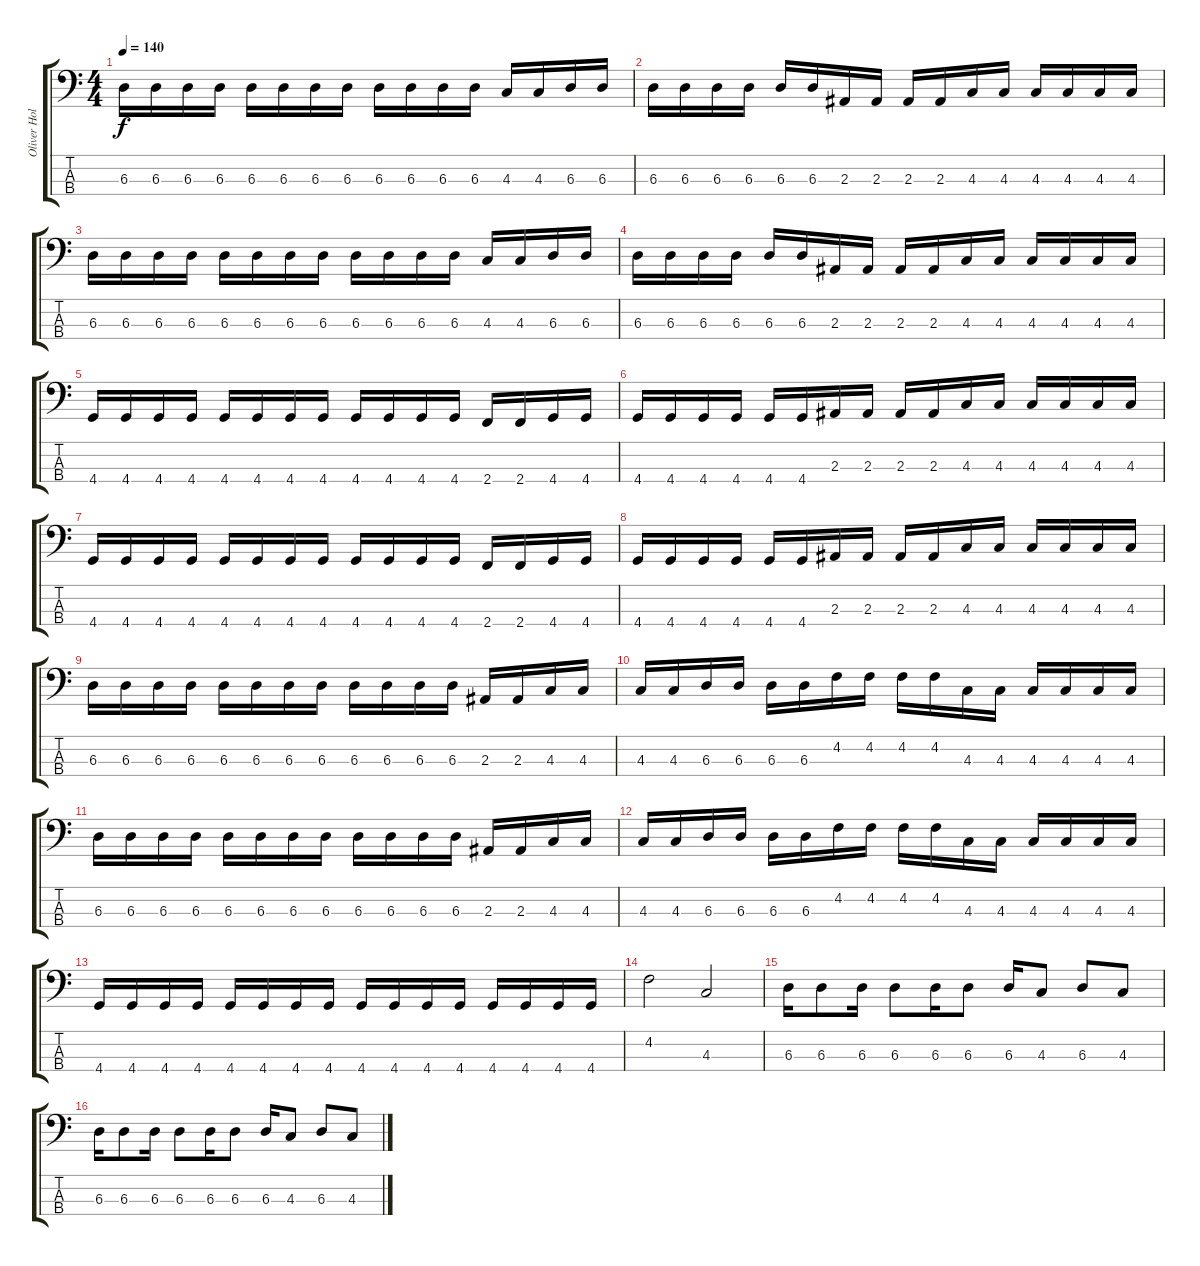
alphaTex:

\track ("Oliver Holzwarth" "Oliver Hol") {instrument electricbasspick}
\staff {score tabs}
\tuning (Gb2 Db2 Ab1 Eb1) {hide}
\ts (4 4)
\tempo 140
\clef f4
\ks c
6.3.16{dy f} 6.3.16 6.3.16 6.3.16 6.3.16 6.3.16 6.3.16 6.3.16 6.3.16 6.3.16 6.3.16 6.3.16 4.3.16 4.3.16 6.3.16 6.3.16 |
6.3.16 6.3.16 6.3.16 6.3.16 6.3.16 6.3.16 2.3.16 2.3.16 2.3.16 2.3.16 4.3.16 4.3.16 4.3.16 4.3.16 4.3.16 4.3.16 |
6.3.16 6.3.16 6.3.16 6.3.16 6.3.16 6.3.16 6.3.16 6.3.16 6.3.16 6.3.16 6.3.16 6.3.16 4.3.16 4.3.16 6.3.16 6.3.16 |
6.3.16 6.3.16 6.3.16 6.3.16 6.3.16 6.3.16 2.3.16 2.3.16 2.3.16 2.3.16 4.3.16 4.3.16 4.3.16 4.3.16 4.3.16 4.3.16 |
4.4.16 4.4.16 4.4.16 4.4.16 4.4.16 4.4.16 4.4.16 4.4.16 4.4.16 4.4.16 4.4.16 4.4.16 2.4.16 2.4.16 4.4.16 4.4.16 |
4.4.16 4.4.16 4.4.16 4.4.16 4.4.16 4.4.16 2.3.16 2.3.16 2.3.16 2.3.16 4.3.16 4.3.16 4.3.16 4.3.16 4.3.16 4.3.16 |
4.4.16 4.4.16 4.4.16 4.4.16 4.4.16 4.4.16 4.4.16 4.4.16 4.4.16 4.4.16 4.4.16 4.4.16 2.4.16 2.4.16 4.4.16 4.4.16 |
4.4.16 4.4.16 4.4.16 4.4.16 4.4.16 4.4.16 2.3.16 2.3.16 2.3.16 2.3.16 4.3.16 4.3.16 4.3.16 4.3.16 4.3.16 4.3.16 |
6.3.16 6.3.16 6.3.16 6.3.16 6.3.16 6.3.16 6.3.16 6.3.16 6.3.16 6.3.16 6.3.16 6.3.16 2.3.16 2.3.16 4.3.16 4.3.16 |
4.3.16 4.3.16 6.3.16 6.3.16 6.3.16 6.3.16 4.2.16 4.2.16 4.2.16 4.2.16 4.3.16 4.3.16 4.3.16 4.3.16 4.3.16 4.3.16 |
6.3.16 6.3.16 6.3.16 6.3.16 6.3.16 6.3.16 6.3.16 6.3.16 6.3.16 6.3.16 6.3.16 6.3.16 2.3.16 2.3.16 4.3.16 4.3.16 |
4.3.16 4.3.16 6.3.16 6.3.16 6.3.16 6.3.16 4.2.16 4.2.16 4.2.16 4.2.16 4.3.16 4.3.16 4.3.16 4.3.16 4.3.16 4.3.16 |
4.4.16 4.4.16 4.4.16 4.4.16 4.4.16 4.4.16 4.4.16 4.4.16 4.4.16 4.4.16 4.4.16 4.4.16 4.4.16 4.4.16 4.4.16 4.4.16 |
4.2.2 4.3.2 |
6.3.16 6.3.8 6.3.16 6.3.8 6.3.16 6.3.8 6.3.16 4.3.8 6.3.8 4.3.8 |
6.3.16 6.3.8 6.3.16 6.3.8 6.3.16 6.3.8 6.3.16 4.3.8 6.3.8 4.3.8
